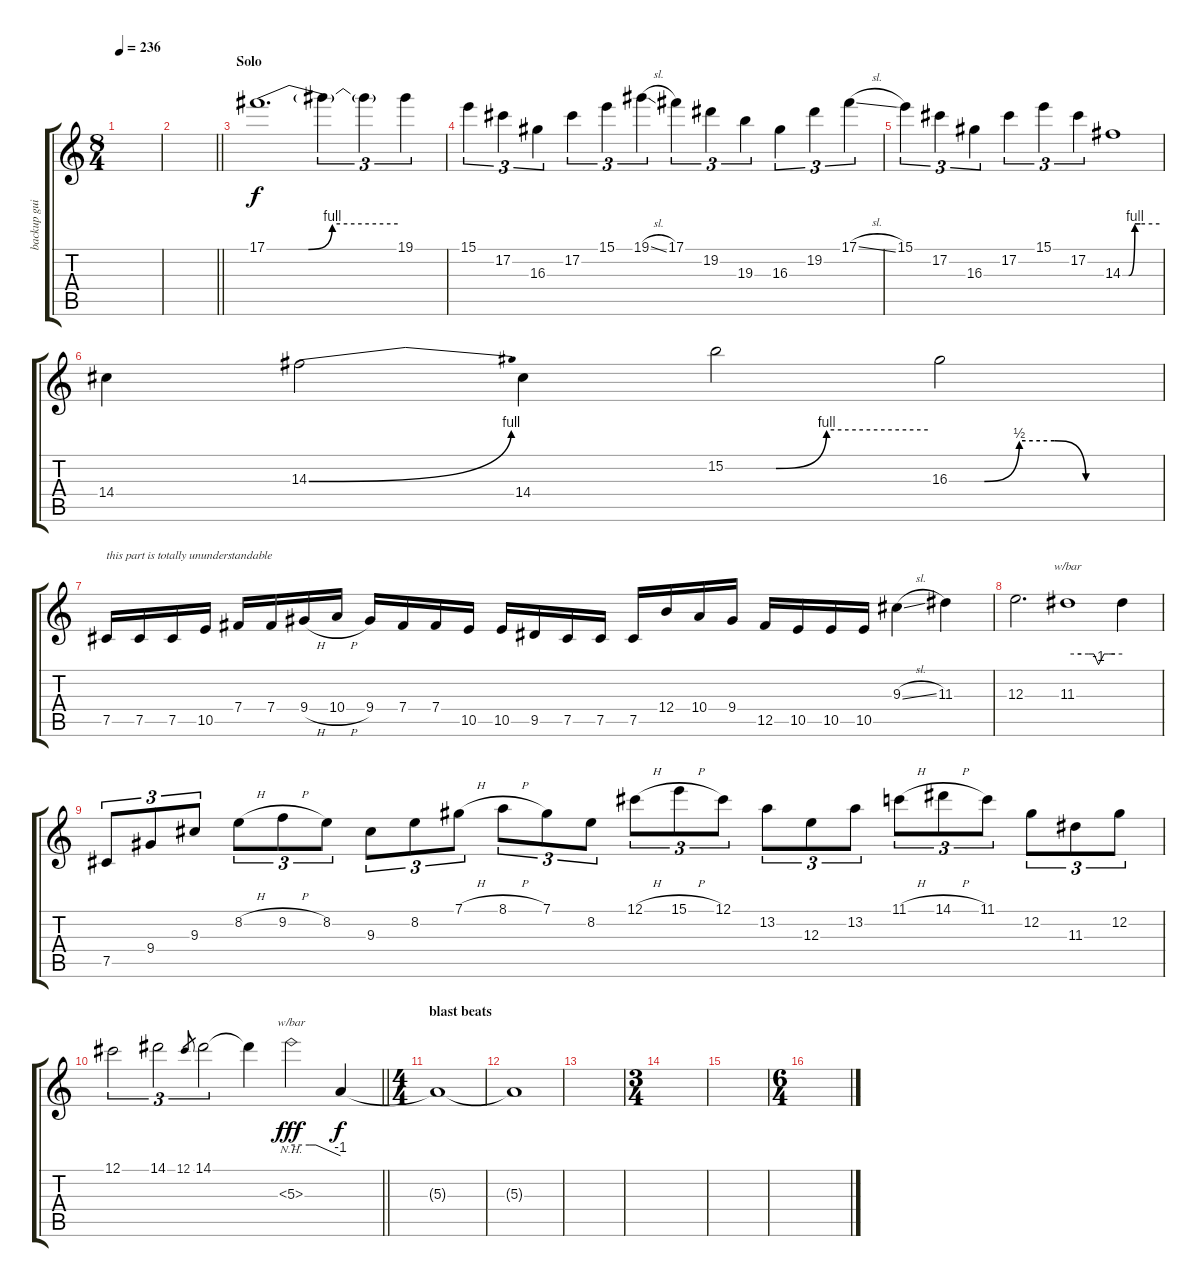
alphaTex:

\track ("backup guitar" "backup gui") {instrument electricguitarclean}
\staff {score tabs}
\tuning (Db4 Ab3 E3 B2 Gb2 Db2) {hide}
\ts (8 4)
\tempo 236
\clef g2
\ks c
|
\barLineRight lightlight
|
\section ("" "Solo")
17.1{be (custom 0 0 15 0 19 0 30 4 60 4)}.1{d volume 15 balance 1 instrument distortionguitar} 17.1{t}.4{tu (3 2)} 17.1{t}.4{tu (3 2)} 19.1.4{tu (3 2)} |
15.1.4{tu (3 2)} 17.2.4{tu (3 2)} 16.3.4{tu (3 2)} 17.2.4{tu (3 2)} 15.1.4{tu (3 2)} 19.1{sl}.4{tu (3 2)} 17.1.4{tu (3 2)} 19.2.4{tu (3 2)} 19.3.4{tu (3 2)} 16.3.4{tu (3 2)} 19.2.4{tu (3 2)} 17.1{sl}.4{tu (3 2)} |
15.1.4{tu (3 2)} 17.2.4{tu (3 2)} 16.3.4{tu (3 2)} 17.2.4{tu (3 2)} 15.1.4{tu (3 2)} 17.2.4{tu (3 2)} 14.3{be (custom 0 0 10 0 20 4 29 4 60 4)}.1 |
14.4.4 14.3{be (bend 0 0 60 4)}.2 14.4.4 15.2{be (custom 0 0 15 0 30 4 60 4)}.2 16.3{be (custom 0 0 10 0 20 2 30 2 39 0 60 0)}.2 |
7.5.16{txt "this part is totally ununderstandable" volume 16 balance 13} 7.5.16 7.5.16 10.5.16 7.4.16 7.4.16 9.4{h}.16 10.4{h}.16 9.4.16 7.4.16 7.4.16 10.5.16 10.5.16 9.5.16 7.5.16 7.5.16 7.5.16 12.4.16 10.4.16 9.4.16 12.5.16 10.5.16 10.5.16 10.5.16 9.3{sl}.4 11.3.4 |
12.3.2{d} 11.3.1{tbe (custom default 0 0 15 0 23 0 29 0 34 -4 40 0 45 0 52 0 60 0)} 11.3{t}.4 |
7.5.8{tu (3 2)} 9.4.8{tu (3 2)} 9.3.8{tu (3 2)} 8.2{h}.8{tu (3 2)} 9.2{h}.8{tu (3 2)} 8.2.8{tu (3 2)} 9.3.8{tu (3 2)} 8.2.8{tu (3 2)} 7.1{h}.8{tu (3 2)} 8.1{h}.8{tu (3 2)} 7.1.8{tu (3 2)} 8.2.8{tu (3 2)} 12.1{h}.8{tu (3 2)} 15.1{h}.8{tu (3 2)} 12.1.8{tu (3 2)} 13.2.8{tu (3 2)} 12.3.8{tu (3 2)} 13.2.8{tu (3 2)} 11.1{h}.8{tu (3 2)} 14.1{h}.8{tu (3 2)} 11.1.8{tu (3 2)} 12.2.8{tu (3 2)} 11.3.8{tu (3 2)} 12.2.8{tu (3 2)} |
\barLineRight lightlight
12.1.2{tu (3 2)} 14.1.2{tu (3 2)} 12.1.8{gr} 14.1.2{tu (3 2)} 14.1{t}.4 5.3{nh}.2{tbe (custom default 0 0 22 0 30 0 60 -4) dy fff} 5.3{t}.4{dy f} |
\ts (4 4)
\section ("" "blast beats")
5.3{t}.1{volume 0} |
5.3{t}.1 |
|
\ts (3 4)
|
|
\ts (6 4)
